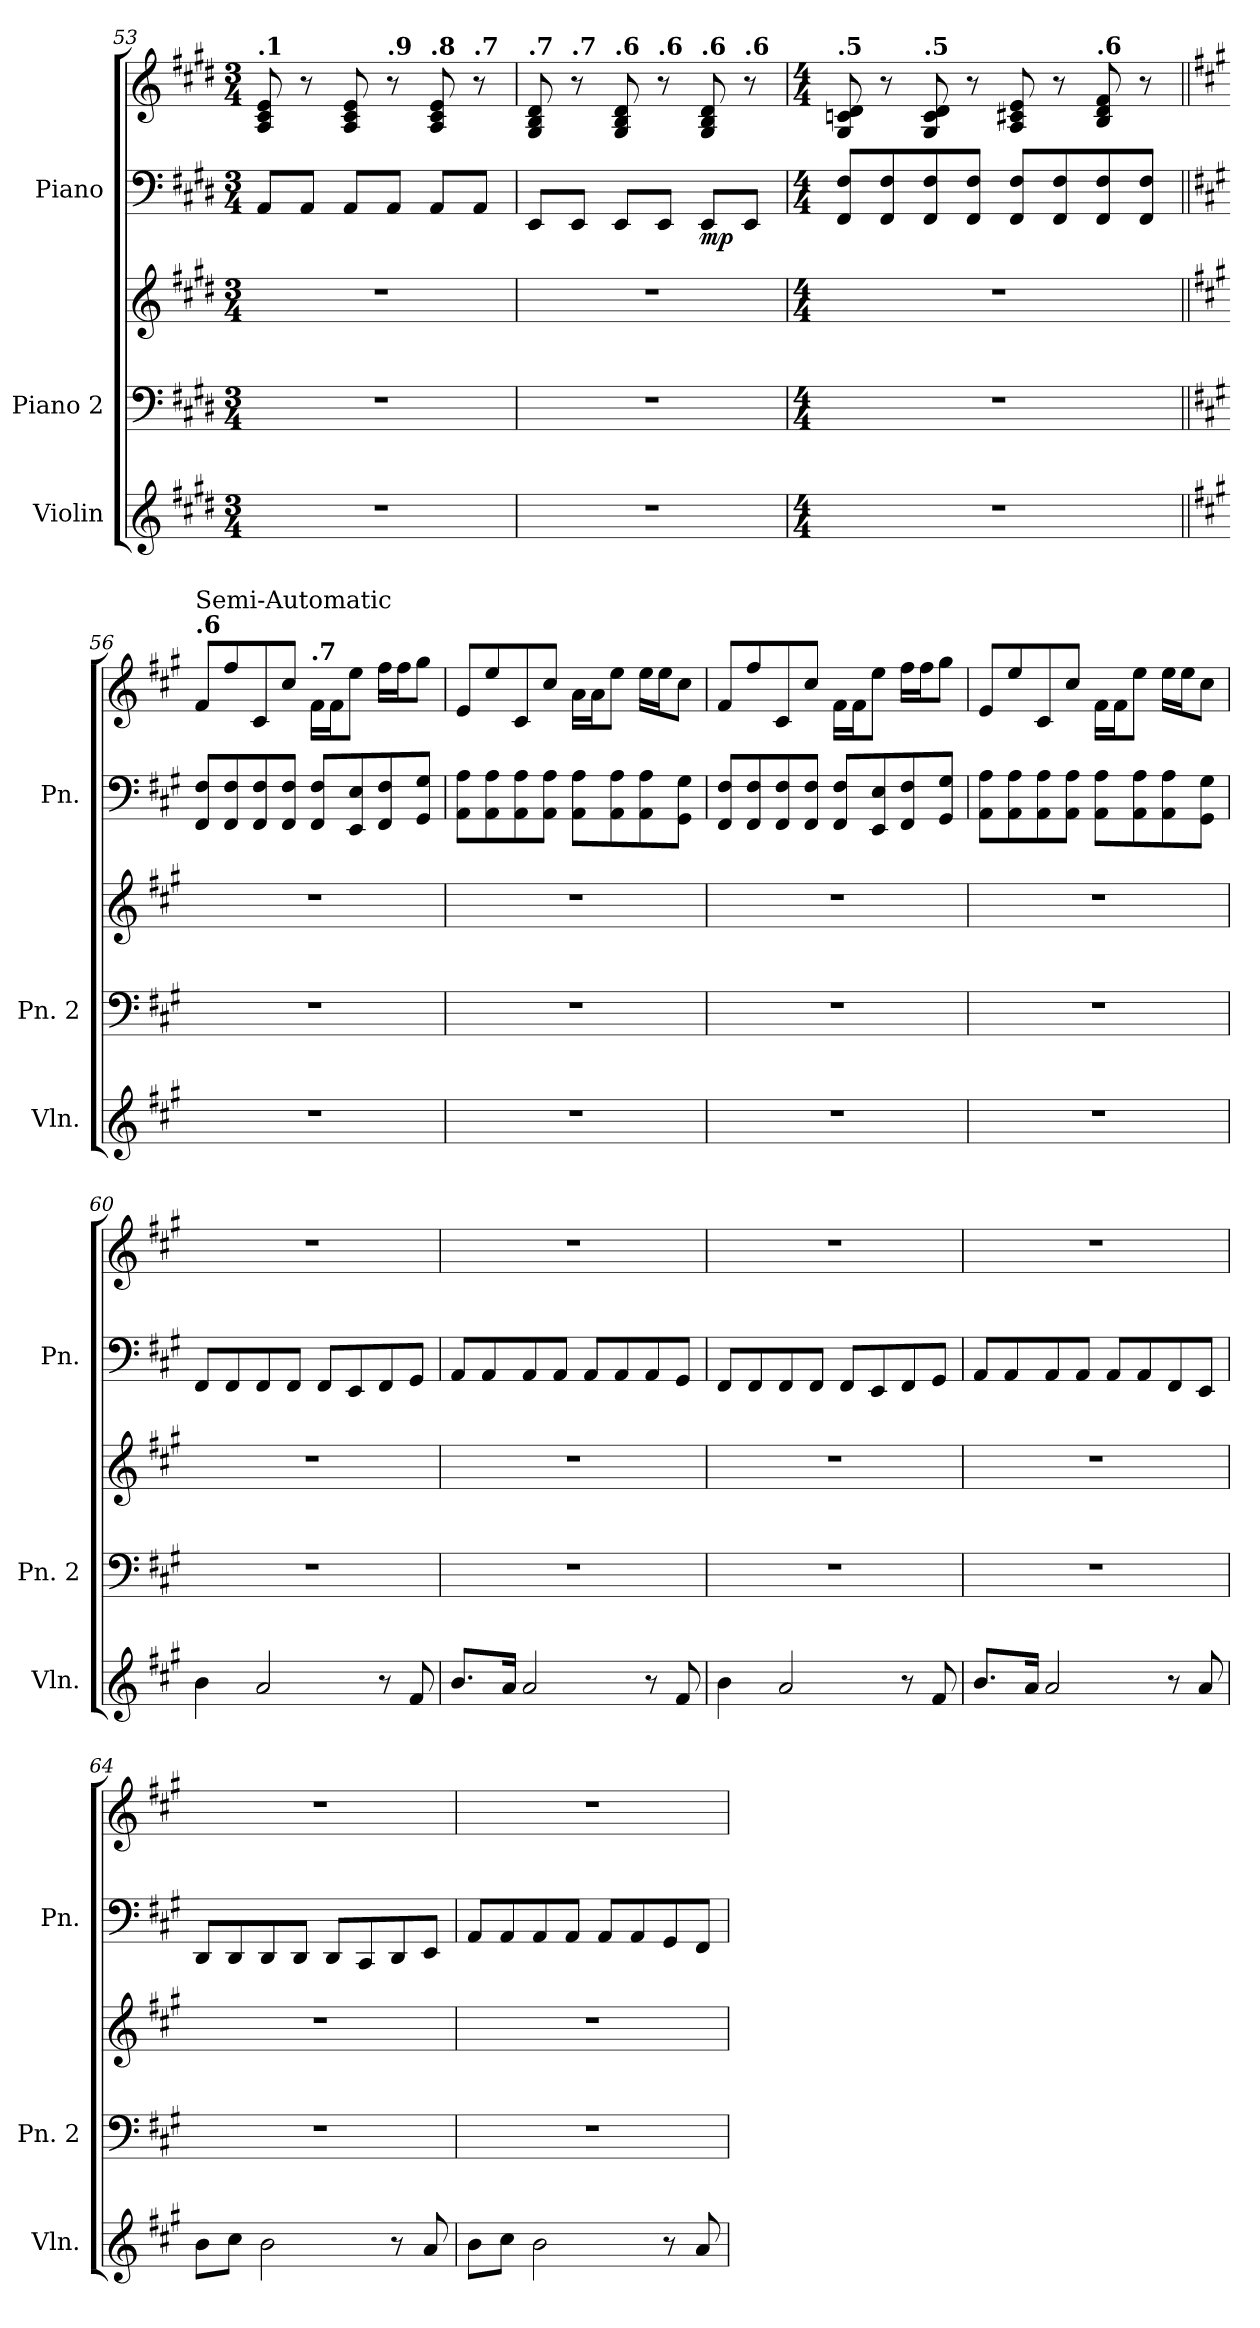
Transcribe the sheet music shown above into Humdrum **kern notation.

**kern	**kern	**kern	**kern	**kern	**dynam
*part3	*part2	*part2	*part1	*part1	*part1
*staff5	*staff4	*staff3	*staff2	*staff1	*staff1/2
*I"Violin	*I"Piano 2	*	*I"Piano	*	*
*I'Vln.	*I'Pn. 2	*	*I'Pn.	*	*
*clefG2	*clefF4	*clefG2	*clefF4	*clefG2	*
*k[f#c#g#d#]	*k[f#c#g#d#]	*k[f#c#g#d#]	*k[f#c#g#d#]	*k[f#c#g#d#]	*
*M3/4	*M3/4	*M3/4	*M3/4	*M3/4	*
*MM135	*MM135	*MM135	*MM135	*MM135	*
=53	=53	=53	=53	=53	=53
!	!	!	!	!LO:TX:a:B:t=.1	!
2.r	2.r	2.r	8AA/L	8A/ 8c#/ 8e/	.
*	*	*	*	*MM134	*
.	.	.	8AA/J	8r	.
.	.	.	8AA/L	8A/ 8c#/ 8e/	.
*	*	*	*	*MM131	*
!	!	!	!	!LO:TX:a:B:t=.9	!
.	.	.	8AA/J	8r	.
*	*	*	*	*MM130	*
!	!	!	!	!LO:TX:a:B:t=.8	!
.	.	.	8AA/L	8A/ 8c#/ 8e/	.
*	*	*	*	*MM129	*
!	!	!	!	!LO:TX:a:B:t=.7	!
.	.	.	8AA/J	8r	.
=54	=54	=54	=54	=54	=54
*	*	*	*	*MM128	*
!	!	!	!	!LO:TX:a:B:t=.7	!
2.r	2.r	2.r	8EE/L	8G#/ 8B/ 8d#/	.
*	*	*	*	*MM127	*
!	!	!	!	!LO:TX:a:B:t=.7	!
.	.	.	8EE/J	8r	.
*	*	*	*	*MM126	*
!	!	!	!	!LO:TX:a:B:t=.6	!
.	.	.	8EE/L	8G#/ 8B/ 8d#/	.
*	*	*	*	*MM125	*
!	!	!	!	!LO:TX:a:B:t=.6	!
.	.	.	8EE/J	8r	.
*	*	*	*	*MM124	*
!	!	!	!	!LO:TX:a:B:t=.6	!
!	!	!	!	!	!LO:DY:b=2
.	.	.	8EE/L	8G#/ 8B/ 8d#/	mp
*	*	*	*	*MM123	*
!	!	!	!	!LO:TX:a:B:t=.6	!
.	.	.	8EE/J	8r	.
!!LO:LB:g=z
=55	=55	=55	=55	=55	=55
*M4/4	*M4/4	*M4/4	*M4/4	*M4/4	*
*	*	*	*	*MM122	*
!	!	!	!	!LO:TX:a:B:t=.5	!
1r	1r	1r	8FF#/ 8F#/L	8G#/ 8cn/ 8d#/	.
.	.	.	8FF#/ 8F#/	8r	.
*	*	*	*	*MM120	*
!	!	!	!	!LO:TX:a:B:t=.5	!
.	.	.	8FF#/ 8F#/	8G#/ 8c/ 8d#/	.
.	.	.	8FF#/ 8F#/J	8r	.
.	.	.	8FF#/ 8F#/L	8A/ 8c#X/ 8e/	.
.	.	.	8FF#/ 8F#/	8r	.
*	*	*	*	*MM116	*
!	!	!	!	!LO:TX:a:B:t=.6	!
.	.	.	8FF#/ 8F#/	8B/ 8d#/ 8f#/	.
.	.	.	8FF#/ 8F#/J	8r	.
=56||	=56||	=56||	=56||	=56||	=56||
*k[f#c#g#]	*k[f#c#g#]	*k[f#c#g#]	*k[f#c#g#]	*k[f#c#g#]	*
*	*	*	*	*MM114	*
!	!	!	!	!LO:TX:a:B:t=.6	!
!	!	!	!	!LO:TX:t=Semi-Automatic	!
1r	1r	1r	8FF#/ 8F#/L	8f#/L	.
.	.	.	8FF#/ 8F#/	8ff#/	.
.	.	.	8FF#/ 8F#/	8c#/	.
.	.	.	8FF#/ 8F#/J	8cc#/J	.
*	*	*	*	*MM110	*
!	!	!	!	!LO:TX:a:B:t=.7	!
.	.	.	8FF#/ 8F#/L	16f#\LL	.
.	.	.	.	16f#\J	.
.	.	.	8EE/ 8E/	8ee\J	.
.	.	.	8FF#/ 8F#/	16ff#\LL	.
.	.	.	.	16ff#\J	.
.	.	.	8GG#/ 8G#/J	8gg#\J	.
=57	=57	=57	=57	=57	=57
1r	1r	1r	8AA\ 8A\L	8e/L	.
.	.	.	8AA\ 8A\	8ee/	.
*	*	*	*	*MM105	*
.	.	.	8AA\ 8A\	8c#/	.
.	.	.	8AA\ 8A\J	8cc#/J	.
.	.	.	8AA\ 8A\L	16a\LL	.
.	.	.	.	16a\J	.
.	.	.	8AA\ 8A\	8ee\J	.
.	.	.	8AA\ 8A\	16ee\LL	.
.	.	.	.	16ee\J	.
.	.	.	8GG#\ 8G#\J	8cc#\J	.
=58	=58	=58	=58	=58	=58
1r	1r	1r	8FF#/ 8F#/L	8f#/L	.
.	.	.	8FF#/ 8F#/	8ff#/	.
.	.	.	8FF#/ 8F#/	8c#/	.
.	.	.	8FF#/ 8F#/J	8cc#/J	.
.	.	.	8FF#/ 8F#/L	16f#\LL	.
.	.	.	.	16f#\J	.
.	.	.	8EE/ 8E/	8ee\J	.
.	.	.	8FF#/ 8F#/	16ff#\LL	.
.	.	.	.	16ff#\J	.
.	.	.	8GG#/ 8G#/J	8gg#\J	.
!!LO:PB:g=z
=59	=59	=59	=59	=59	=59
1r	1r	1r	8AA\ 8A\L	8e/L	.
.	.	.	8AA\ 8A\	8ee/	.
.	.	.	8AA\ 8A\	8c#/	.
.	.	.	8AA\ 8A\J	8cc#/J	.
.	.	.	8AA\ 8A\L	16f#\LL	.
.	.	.	.	16f#\J	.
.	.	.	8AA\ 8A\	8ee\J	.
.	.	.	8AA\ 8A\	16ee\LL	.
.	.	.	.	16ee\J	.
.	.	.	8GG#\ 8G#\J	8cc#\J	.
=60	=60	=60	=60	=60	=60
4b\	1r	1r	8FF#/L	1r	.
.	.	.	8FF#/	.	.
2a/	.	.	8FF#/	.	.
.	.	.	8FF#/J	.	.
.	.	.	8FF#/L	.	.
.	.	.	8EE/	.	.
8r	.	.	8FF#/	.	.
8f#/	.	.	8GG#/J	.	.
=61	=61	=61	=61	=61	=61
8.b/L	1r	1r	8AA/L	1r	.
.	.	.	8AA/	.	.
16a/Jk	.	.	.	.	.
2a/	.	.	8AA/	.	.
.	.	.	8AA/J	.	.
.	.	.	8AA/L	.	.
.	.	.	8AA/	.	.
8r	.	.	8AA/	.	.
8f#/	.	.	8GG#/J	.	.
=62	=62	=62	=62	=62	=62
4b\	1r	1r	8FF#/L	1r	.
.	.	.	8FF#/	.	.
2a/	.	.	8FF#/	.	.
.	.	.	8FF#/J	.	.
.	.	.	8FF#/L	.	.
.	.	.	8EE/	.	.
8r	.	.	8FF#/	.	.
8f#/	.	.	8GG#/J	.	.
!!LO:LB:g=z
=63	=63	=63	=63	=63	=63
8.b/L	1r	1r	8AA/L	1r	.
.	.	.	8AA/	.	.
16a/Jk	.	.	.	.	.
2a/	.	.	8AA/	.	.
.	.	.	8AA/J	.	.
.	.	.	8AA/L	.	.
.	.	.	8AA/	.	.
8r	.	.	8FF#/	.	.
8a/	.	.	8EE/J	.	.
=64	=64	=64	=64	=64	=64
8b\L	1r	1r	8DD/L	1r	.
8cc#\J	.	.	8DD/	.	.
2b\	.	.	8DD/	.	.
.	.	.	8DD/J	.	.
.	.	.	8DD/L	.	.
.	.	.	8CC#/	.	.
8r	.	.	8DD/	.	.
8a/	.	.	8EE/J	.	.
=65	=65	=65	=65	=65	=65
8b\L	1r	1r	8AA/L	1r	.
8cc#\J	.	.	8AA/	.	.
2b\	.	.	8AA/	.	.
.	.	.	8AA/J	.	.
.	.	.	8AA/L	.	.
.	.	.	8AA/	.	.
8r	.	.	8GG#/	.	.
8a/	.	.	8FF#/J	.	.
=	=	=	=	=	=
*-	*-	*-	*-	*-	*-
